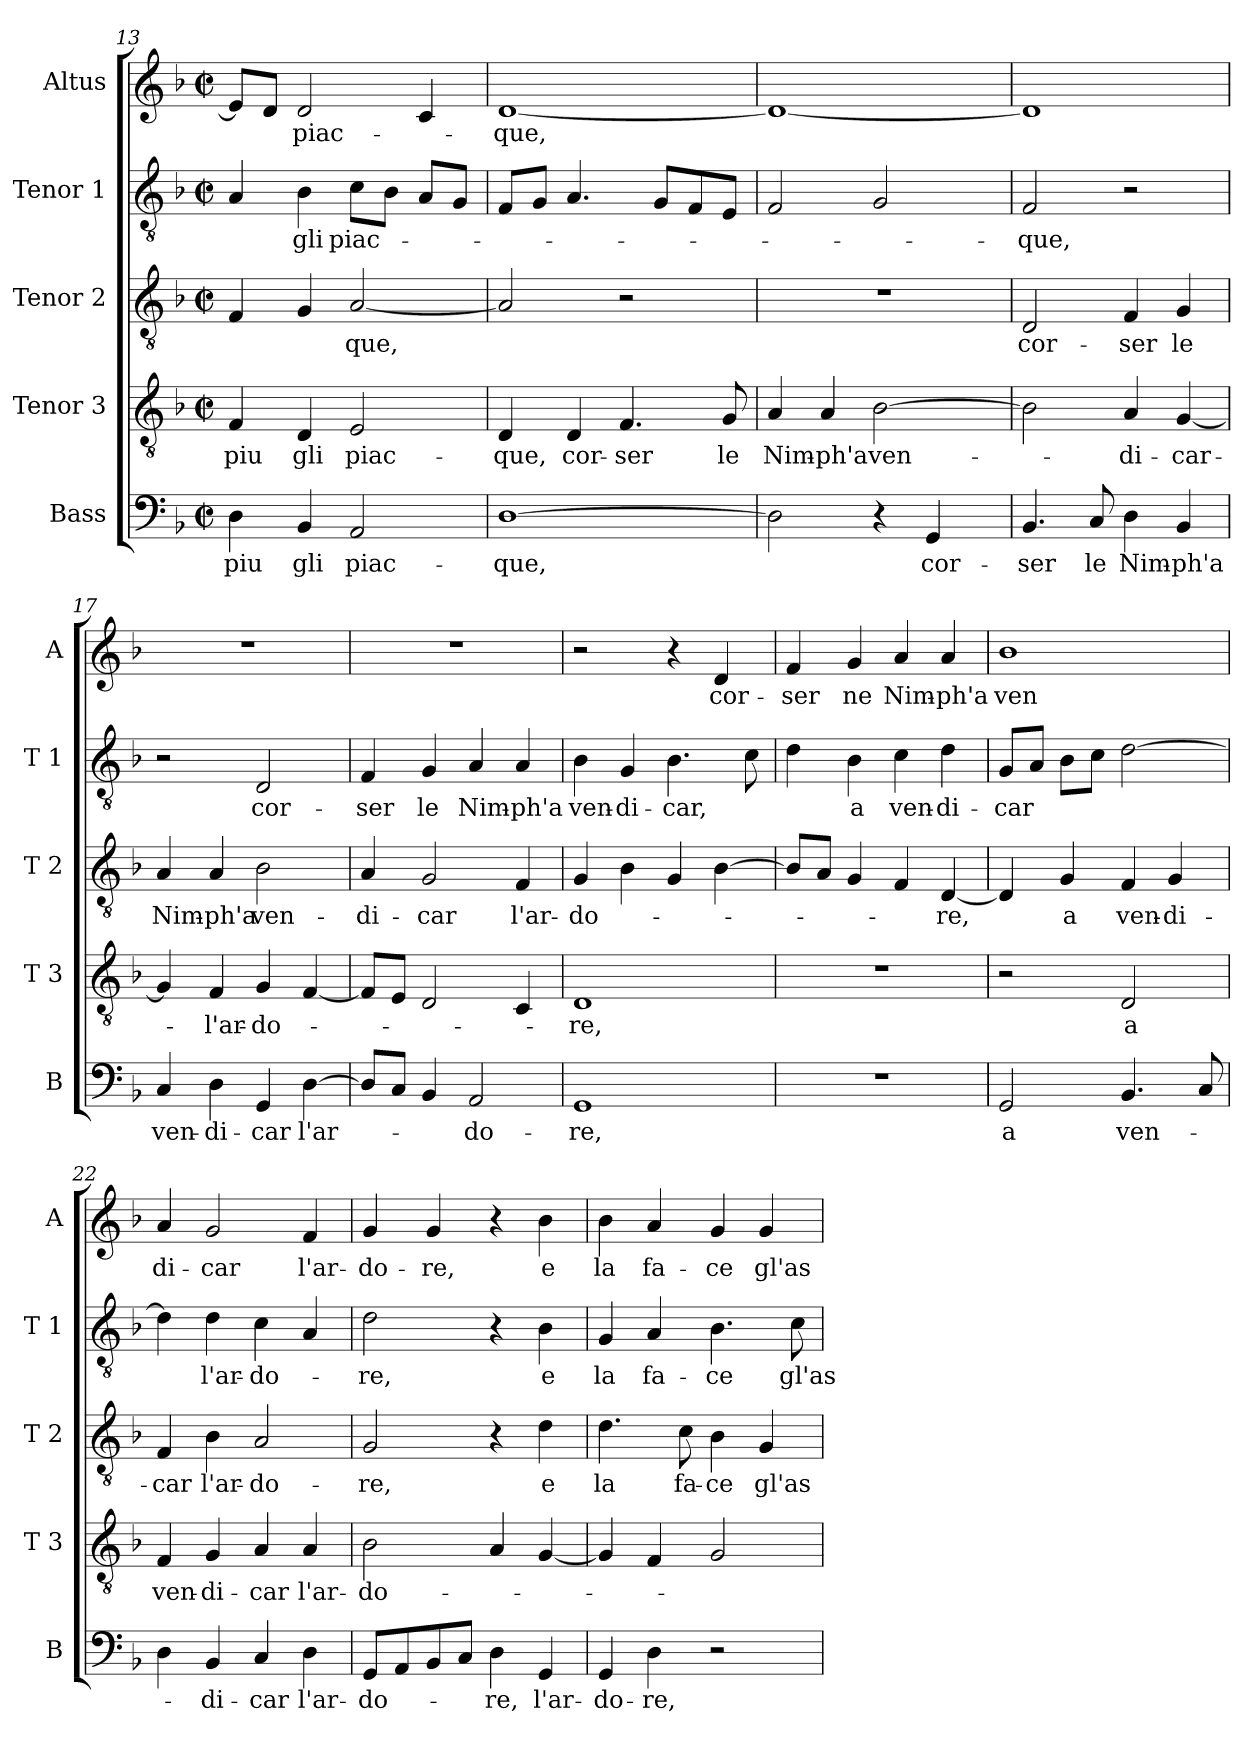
**kern	**text	**kern	**text	**kern	**text	**kern	**text	**kern	**text
*part5	*part5	*part4	*part4	*part3	*part3	*part2	*part2	*part1	*part1
*staff5	*staff5	*staff4	*staff4	*staff3	*staff3	*staff2	*staff2	*staff1	*staff1
*I"Bass	*	*I"Tenor 3	*	*I"Tenor 2	*	*I"Tenor 1	*	*I"Altus	*
*I'B	*	*I'T 3	*	*I'T 2	*	*I'T 1	*	*I'A	*
*clefF4	*	*clefGv2	*	*clefGv2	*	*clefGv2	*	*clefG2	*
*k[b-]	*	*k[b-]	*	*k[b-]	*	*k[b-]	*	*k[b-]	*
*F:	*	*F:	*	*F:	*	*F:	*	*F:	*
*M2/2	*	*M2/2	*	*M2/2	*	*M2/2	*	*M2/2	*
*met(c|)	*	*met(c|)	*	*met(c|)	*	*met(c|)	*	*met(c|)	*
=13	=13	=13	=13	=13	=13	=13	=13	=13	=13
4D\	piu	4F/	piu	4F/	.	4A/	.	8e/L]	.
.	.	.	.	.	.	.	.	8d/J	.
4BB-/	gli	4D/	gli	4G/	.	4B-\	gli	2d/	piac-
2AA/	piac-	2E/	piac-	[2A/	-que,	8c\L	piac-	.	.
.	.	.	.	.	.	8B-\J	.	.	.
.	.	.	.	.	.	8A/L	.	4c/	.
.	.	.	.	.	.	8G/J	.	.	.
=14	=14	=14	=14	=14	=14	=14	=14	=14	=14
[1D	-que,	4D/	-que,	2A/]	.	8F/L	.	[1d	-que,
.	.	.	.	.	.	8G/J	.	.	.
.	.	4D/	cor-	.	.	4.A/	.	.	.
.	.	4.F/	-ser	2r	.	.	.	.	.
.	.	.	.	.	.	8G/L	.	.	.
.	.	.	.	.	.	8F/	.	.	.
.	.	8G/	le	.	.	8E/J	.	.	.
=15	=15	=15	=15	=15	=15	=15	=15	=15	=15
2D\]	.	4A/	Nim-	1r	.	2F/	.	1d_	.
.	.	4A/	-ph'a	.	.	.	.	.	.
4r	.	[2B-\	ven-	.	.	2G/	.	.	.
4GG/	cor-	.	.	.	.	.	.	.	.
!!LO:LB:g=z
=16	=16	=16	=16	=16	=16	=16	=16	=16	=16
4.BB-/	-ser	2B-\]	.	2D/	cor-	2F/	-que,	1d]	.
8C/	le	.	.	.	.	.	.	.	.
4D\	Nim-	4A/	-di-	4F/	-ser	2r	.	.	.
4BB-/	-ph'a	[4G/	-car-	4G/	le	.	.	.	.
=17	=17	=17	=17	=17	=17	=17	=17	=17	=17
4C/	ven-	4G/]	.	4A/	Nim-	2r	.	1r	.
4D\	-di-	4F/	-l'ar-	4A/	-ph'a	.	.	.	.
4GG/	-car	4G/	-do-	2B-\	ven-	2D/	cor-	.	.
[4D\	l'ar-	[4F/	.	.	.	.	.	.	.
=18	=18	=18	=18	=18	=18	=18	=18	=18	=18
8D/L]	.	8F/L]	.	4A/	-di-	4F/	-ser	1r	.
8C/J	.	8E/J	.	.	.	.	.	.	.
4BB-/	.	2D/	.	2G/	-car	4G/	le	.	.
2AA/	-do-	.	.	.	.	4A/	Nim-	.	.
.	.	4C/	.	4F/	l'ar-	4A/	-ph'a	.	.
=19	=19	=19	=19	=19	=19	=19	=19	=19	=19
1GG	-re,	1D	-re,	4G/	-do-	4B-\	ven-	2r	.
.	.	.	.	4B-\	.	4G/	-di-	.	.
.	.	.	.	4G/	.	4.B-\	-car,	4r	.
.	.	.	.	[4B-\	.	.	.	4d/	cor-
.	.	.	.	.	.	8c\	.	.	.
=20	=20	=20	=20	=20	=20	=20	=20	=20	=20
1r	.	1r	.	8B-/L]	.	4d\	.	4f/	-ser
.	.	.	.	8A/J	.	.	.	.	.
.	.	.	.	4G/	.	4B-\	a	4g/	ne
.	.	.	.	4F/	.	4c\	ven-	4a/	Nim-
.	.	.	.	[4D/	-re,	4d\	-di-	4a/	-ph'a
!!LO:LB:g=z
=21	=21	=21	=21	=21	=21	=21	=21	=21	=21
2GG/	a	2r	.	4D/]	.	8G/L	-car	1b-	ven
.	.	.	.	.	.	8A/J	.	.	.
.	.	.	.	4G/	a	8B-\L	.	.	.
.	.	.	.	.	.	8c\J	.	.	.
4.BB-/	ven-	2D/	a	4F/	ven-	[2d\	.	.	.
.	.	.	.	4G/	-di-	.	.	.	.
8C/	.	.	.	.	.	.	.	.	.
=22	=22	=22	=22	=22	=22	=22	=22	=22	=22
4D\	.	4F/	ven-	4F/	-car	4d\]	.	4a/	di-
4BB-/	-di-	4G/	-di-	4B-\	l'ar-	4d\	l'ar-	2g/	-car
4C/	-car	4A/	-car	2A/	-do-	4c\	-do-	.	.
4D\	l'ar-	4A/	l'ar-	.	.	4A/	.	4f/	l'ar-
=23	=23	=23	=23	=23	=23	=23	=23	=23	=23
8GG/L	-do-	2B-\	-do-	2G/	-re,	2d\	-re,	4g/	-do-
8AA/	.	.	.	.	.	.	.	.	.
8BB-/	.	.	.	.	.	.	.	4g/	-re,
8C/J	.	.	.	.	.	.	.	.	.
4D\	-re,	4A/	.	4r	.	4r	.	4r	.
4GG/	l'ar-	[4G/	.	4d\	e	4B-\	e	4b-\	e
=24	=24	=24	=24	=24	=24	=24	=24	=24	=24
4GG/	-do-	4G/]	.	4.d\	la	4G/	la	4b-\	la
4D\	-re,	4F/	.	.	.	4A/	fa-	4a/	fa-
.	.	.	.	8c\	fa-	.	.	.	.
2r	.	2G/	.	4B-\	-ce	4.B-\	-ce	4g/	-ce
.	.	.	.	4G/	gl'as-	.	.	4g/	gl'as-
.	.	.	.	.	.	8c\	gl'as-	.	.
=	=	=	=	=	=	=	=	=	=
*-	*-	*-	*-	*-	*-	*-	*-	*-	*-
